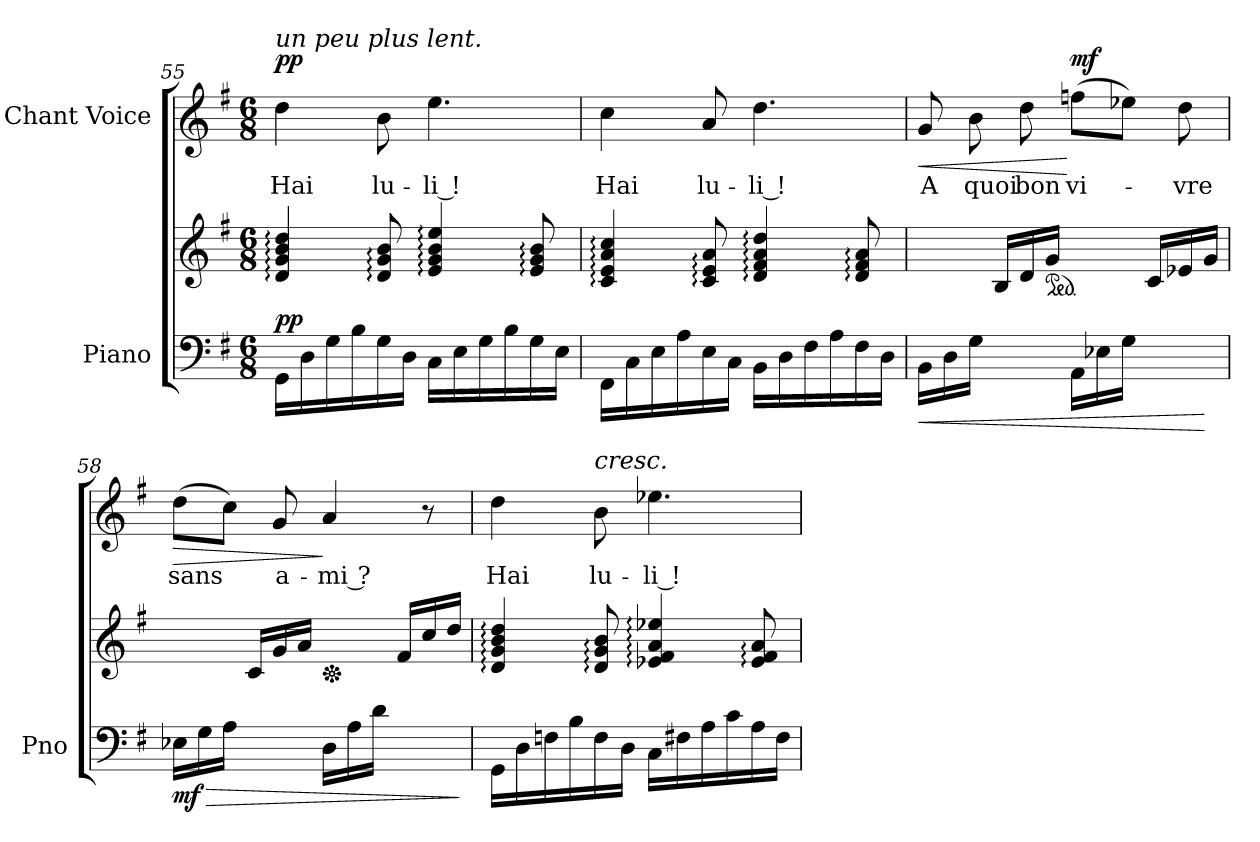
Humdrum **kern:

**kern	**kern	**dynam	**kern	**text	**dynam
*part2	*part2	*part2	*part1	*part1	*part1
*staff3	*staff2	*staff2/3	*staff1	*staff1	*staff1
*I"Piano	*	*	*I"Chant Voice	*	*
*I'Pno	*	*	*	*	*
*clefF4	*clefG2	*	*clefG2	*	*
*k[f#]	*k[f#]	*	*k[f#]	*	*
*M6/8	*M6/8	*	*M6/8	*	*
=55	=55	=55	=55	=55	=55
!	!	!	!LO:TX:a:i:t=un peu plus lent.	!	!
!	!	!LO:DY:a=2	!	!LO:LY:b	!LO:DY:a
16GG\LL	4d/: 4g/: 4b/: 4dd/:	pp	4dd\	Hai	pp
16D\	.	.	.	.	.
16G\	.	.	.	.	.
16B\	.	.	.	.	.
!	!	!	!	!LO:LY:b	!
16G\	8d/: 8g/: 8b/:	.	8b\	lu-	.
16D\JJ	.	.	.	.	.
!	!	!	!	!LO:LY:b	!
16C\LL	4e/: 4g/: 4b/: 4ee/:	.	4.ee\	-li !	.
16E\	.	.	.	.	.
16G\	.	.	.	.	.
16B\	.	.	.	.	.
16G\	8e/: 8g/: 8b/:	.	.	.	.
16E\JJ	.	.	.	.	.
!!LO:LB:g=z
=56	=56	=56	=56	=56	=56
!	!	!	!	!LO:LY:b	!
16FF#\LL	4c/: 4e/: 4a/: 4cc/:	.	4cc\	Hai	.
16C\	.	.	.	.	.
16E\	.	.	.	.	.
16A\	.	.	.	.	.
!	!	!	!	!LO:LY:b	!
16E\	8c/: 8e/: 8a/:	.	8a/	lu-	.
16C\JJ	.	.	.	.	.
*	*	*	*MM60	*	*
!	!	!	!	!LO:LY:b	!
16BB\LL	4d/: 4f#/: 4a/: 4dd/:	.	4.dd\	-li !	.
16D\	.	.	.	.	.
16F#\	.	.	.	.	.
16A\	.	.	.	.	.
16F#\	8d/: 8f#/: 8a/:	.	.	.	.
16D\JJ	.	.	.	.	.
=57	=57	=57	=57	=57	=57
!	!	!LO:HP:b=2	!	!LO:LY:b	!LO:HP:b
*	*^	*	*	*	*
(>16BB\LL	2.ryy	8.ryy	<	8g/	A	<
16D\	.	.	.	.	.	.
!	!	!	!	!	!LO:LY:b	!
16G\JJ	.	.	.	8b\	quoi	.
8.ryy	.	16B/LL	.	.	.	.
!	!	!	!	!	!LO:LY:b	!
.	.	16d/	.	8dd\	bon	.
*	*ped	*	*	*	*	*
.	.	16g/JJ)	.	.	.	.
!	!	!	!	!	!LO:LY:b	!LO:DY:n=1:b
(>16AA\LL	.	8.ryy	.	(>8ffn\L	vi-	[ mf
16E-X\	.	.	.	.	.	.
16G\JJ	.	.	.	8ee-X\J)	.	.
8.ryy	.	16c/LL	.	.	.	.
!	!	!	!	!	!LO:LY:b	!
.	.	16e-X/	.	8dd\	-vre	.
.	.	16g/JJ)	[	.	.	.
=58	=58	=58	=58	=58	=58	=58
!	!	!	!LO:HP:b=2	!	!LO:LY:b	!LO:HP:b
!	!	!	!LO:DY:n=1:b=2	!	!	!
(>16E-X\LL	2.ryy	8.ryy	> mf	(>8dd\L	sans	>
16G\	.	.	.	.	.	.
16A\JJ	.	.	.	8cc\J)	.	.
8.ryy	.	16c/LL	.	.	.	.
!	!	!	!	!	!LO:LY:b	!
.	.	16g/	.	8g/	a-	.
.	.	16a/JJ)	.	.	.	.
*	*Xped	*	*	*	*	*
!	!	!	!	!	!LO:LY:b	!
(>16D\LL	.	8.ryy	.	4a/	-mi ?	]
16A\	.	.	.	.	.	.
16d\JJ	.	.	.	.	.	.
8.ryy	.	16f#/LL	.	.	.	.
.	.	16cc/	.	8r	.	.
.	.	16dd/JJ)	.	.	.	.
*	*v	*v	*	*	*	*
.	.	]	.	.	.
!!LO:LB:g=z
=59	=59	=59	=59	=59	=59
*	*	*	*MM56	*	*
!	!	!	!	!LO:LY:b	!
16GG\LL	4d/: 4g/: 4b/: 4dd/:	.	4dd\	Hai	.
16D\	.	.	.	.	.
16Fn\	.	.	.	.	.
16B\	.	.	.	.	.
!	!	!	!LO:TX:a:i:t=cresc.	!	!
!	!	!	!	!LO:LY:b	!
16F\	8d/: 8g/: 8b/:	.	8b\	lu-	.
16D\JJ	.	.	.	.	.
!	!	!	!	!LO:LY:b	!
16C\LL	4e-X/: 4f#/: 4a/: 4ee-X/:	.	4.ee-X\	-li !	.
16F#X\	.	.	.	.	.
16A\	.	.	.	.	.
16c\	.	.	.	.	.
16A\	8e-/: 8f#/: 8a/:	.	.	.	.
16F#\JJ	.	.	.	.	.
=	=	=	=	=	=
*-	*-	*-	*-	*-	*-
